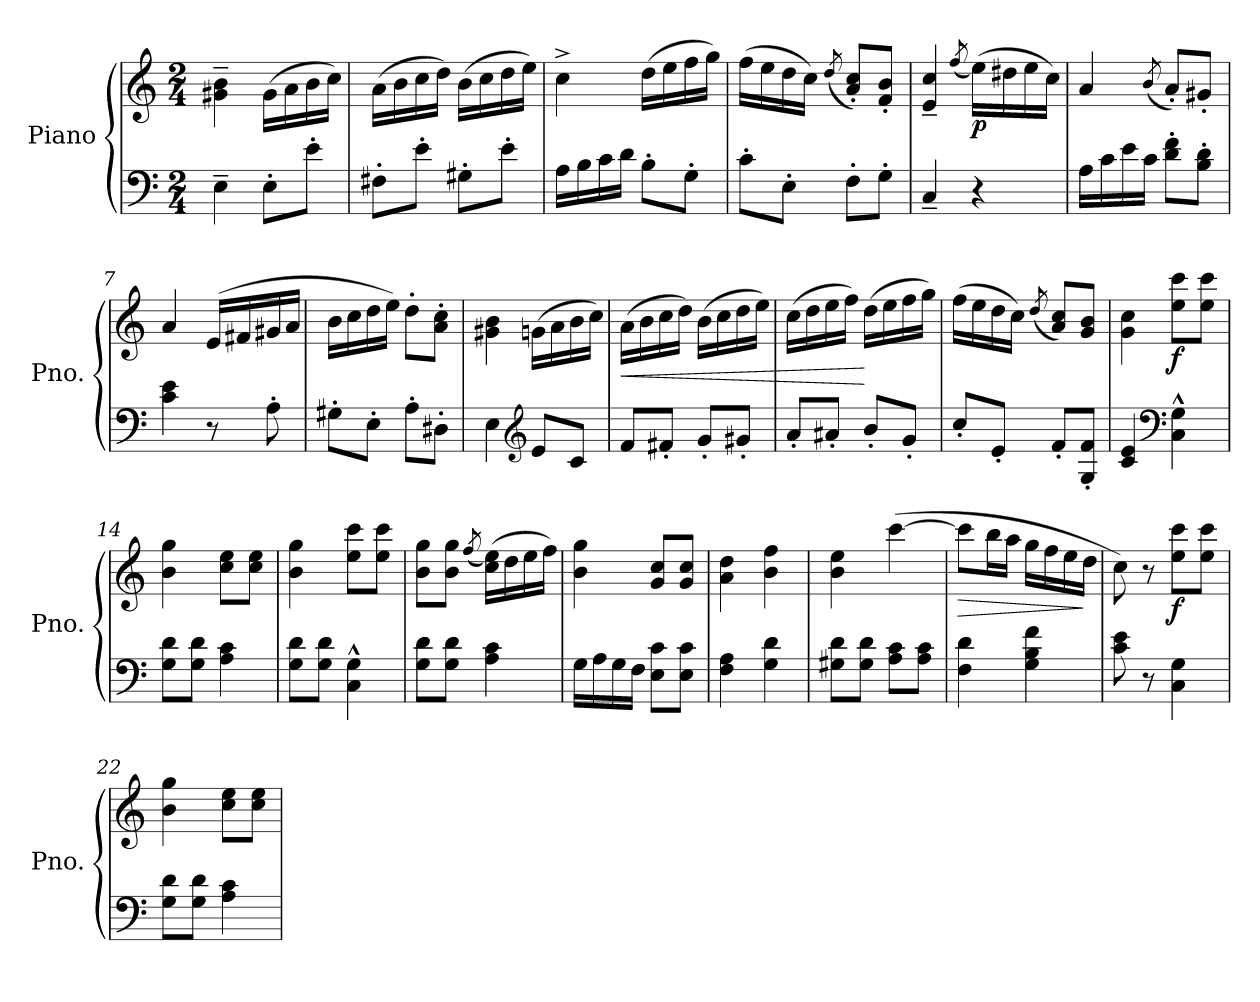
**kern	**kern	**dynam
*part1	*part1	*part1
*staff2	*staff1	*staff1/2
*I"Piano	*	*
*I'Pno.	*	*
*clefF4	*clefG2	*
*k[]	*k[]	*
*M2/4	*M2/4	*
=1	=1	=1
4E~\	4g#X\~ 4b\~	.
8E'\L	(16g#\LL	.
.	16a\	.
8e'\J	16b\	.
.	16cc\JJ)	.
=2	=2	=2
8F#X'\L	(16a\LL	.
.	16b\	.
8e'\J	16cc\	.
.	16dd\JJ)	.
8G#X'\L	(16b\LL	.
.	16cc\	.
8e'\J	16dd\	.
.	16ee\JJ)	.
=3	=3	=3
16A\LL	4cc^\	.
16B\	.	.
16c\	.	.
16d\JJ	.	.
8B'\L	(16dd\LL	.
.	16ee\	.
8G'\J	16ff\	.
.	16gg\JJ)	.
=4	=4	=4
8c'\L	(16ff\LL	.
.	16ee\	.
8E'\J	16dd\	.
.	16cc\JJ)	.
.	(8qdd/	.
8F'\L	8a/' 8cc/'L)	.
8G'\J	8f/' 8b/'J	.
=5	=5	=5
4C~/	4e/~ 4cc/~	.
.	(8qff/	.
!	!	!LO:DY:b
4r	(16ee\LL)	p
.	16dd#X\	.
.	16ee\	.
.	16cc\JJ)	.
!!LO:LB:g=z
=6	=6	=6
16A\LL	4a/	.
16c\	.	.
16e\	.	.
16c\JJ	.	.
.	(8qb/	.
8d\' 8f\'L	8a'/L)	.
8B\' 8d\'J	8g#X'/J	.
=7	=7	=7
4c\ 4e\	4a/	.
8r	(>16e/LL	.
.	16f#X/	.
8A'\	16g#X/	.
.	16a/JJ	.
=8	=8	=8
8G#X'\L	16b\LL	.
.	16cc\	.
8E'\J	16dd\	.
.	16ee\JJ)	.
8A'\L	8dd'\L	.
8D#X'\J	8a\' 8cc\'J	.
=9	=9	=9
4E\	4g#X\ 4b\	.
*clefG2	*	*
8e/L	(16gn\LL	.
.	16a\	.
8c/J	16b\	.
.	16cc\JJ)	.
=10	=10	=10
!	!	!LO:HP:b
8f/L	(16a\LL	<
.	16b\	.
8f#X'/J	16cc\	.
.	16dd\JJ)	.
8g'/L	(16b\LL	.
.	16cc\	.
8g#X'/J	16dd\	.
.	16ee\JJ)	.
!!LO:LB:g=z
=11	=11	=11
8a'/L	(16cc\LL	.
.	16dd\	.
8a#X'/J	16ee\	.
.	16ff\JJ)	.
8b'/L	(16dd\LL	[
.	16ee\	.
8g'/J	16ff\	.
.	16gg\JJ)	.
=12	=12	=12
8cc'/L	(16ff\LL	.
.	16ee\	.
8e'/J	16dd\	.
.	16cc\JJ)	.
.	(8qdd/	.
8f'/L	8a/ 8cc/L)	.
8G/' 8f/'J	8g/ 8b/J	.
=13	=13	=13
4c/ 4e/	4g\ 4cc\	.
*clefF4	*	*
!	!	!LO:DY:b
4C\^^ 4G\^^	8ee\ 8ccc\L	f
.	8ee\ 8ccc\J	.
=14	=14	=14
8G\ 8d\L	4b\ 4gg\	.
8G\ 8d\J	.	.
4A\ 4c\	8cc\ 8ee\L	.
.	8cc\ 8ee\J	.
=15	=15	=15
8G\ 8d\L	4b\ 4gg\	.
8G\ 8d\J	.	.
4C\^^ 4G\^^	8ee\ 8ccc\L	.
.	8ee\ 8ccc\J	.
=16	=16	=16
8G\ 8d\L	8b\ 8gg\L	.
8G\ 8d\J	8b\ 8gg\J	.
.	(8qff/	.
4A\ 4c\	(16cc\ 16ee\LL)	.
.	16dd\	.
.	16ee\	.
.	16ff\JJ)	.
!!LO:LB:g=z
=17	=17	=17
16G\LL	4b\ 4gg\	.
16A\	.	.
16G\	.	.
16F\JJ	.	.
8E\ 8c\L	8g/ 8cc/L	.
8E\ 8c\J	8g/ 8cc/J	.
=18	=18	=18
4F\ 4A\	4a\ 4dd\	.
4G\ 4d\	4b\ 4ff\	.
=19	=19	=19
8G#X\ 8d\L	4b\ 4ee\	.
8G#\ 8d\J	.	.
8A\ 8c\L	([4ccc\	.
8A\ 8c\J	.	.
=20	=20	=20
!	!	!LO:HP:b
4F\ 4d\	8ccc\L]	>
.	16bb\L	.
.	16aa\JJ	.
4G\ 4B\ 4f\	16gg\LL	.
.	16ff\	.
.	16ee\	.
.	16dd\JJ	]
=21	=21	=21
8c\ 8e\	8cc\)	.
8r	8r	.
!	!	!LO:DY:b
4C\ 4G\	8ee\ 8ccc\L	f
.	8ee\ 8ccc\J	.
=22	=22	=22
8G\ 8d\L	4b\ 4gg\	.
8G\ 8d\J	.	.
4A\ 4c\	8cc\ 8ee\L	.
.	8cc\ 8ee\J	.
=	=	=
*-	*-	*-
